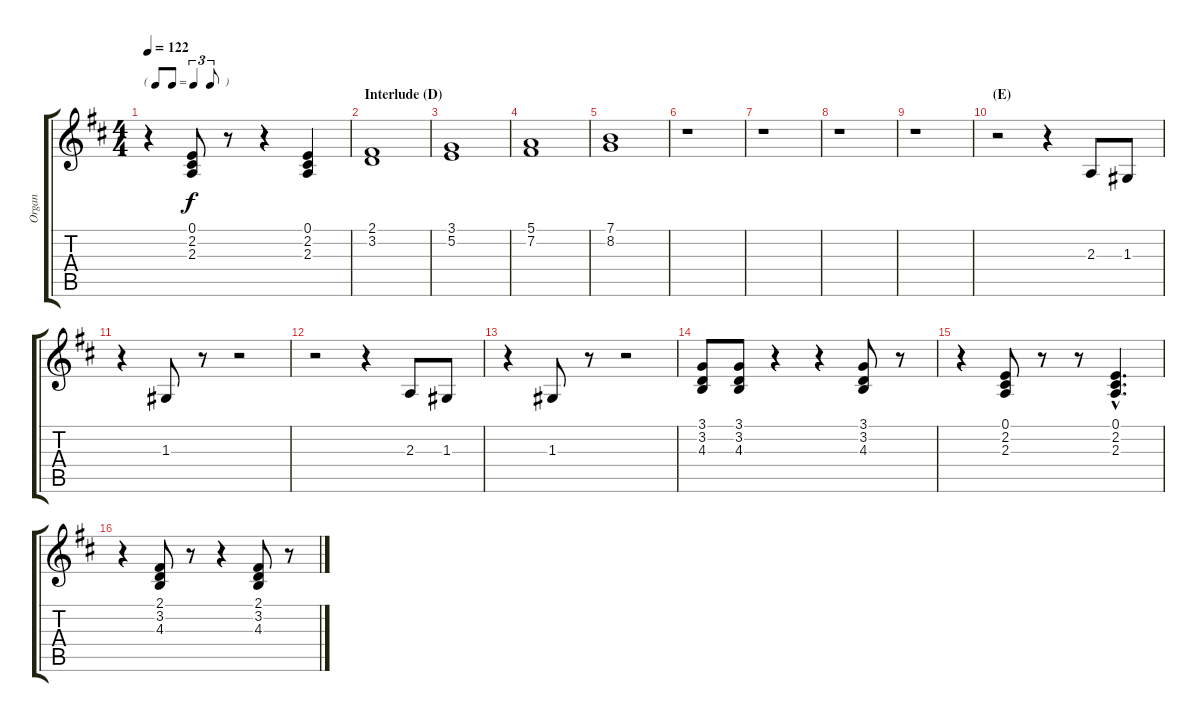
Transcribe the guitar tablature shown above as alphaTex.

\track ("Organ" "Organ") {instrument drawbarorgan}
\staff {score tabs}
\tuning (E4 B3 G3 D3 A2 E2) {hide}
\ts (4 4)
\tf triplet8th
\tempo 122
\clef g2
\ks d
r.4{dy f} (0.1 2.2 2.3).8 r.8 r.4 (0.1 2.2 2.3).4 |
\section ("" "Interlude (D)")
(2.1 3.2).1 |
(3.1 5.2).1 |
(5.1 7.2).1 |
(7.1 8.2).1 |
r.1 |
r.1 |
r.1 |
r.1 |
\section ("" "(E)")
r.2 r.4 2.3.8 1.3.8 |
r.4 1.3.8 r.8 r.2 |
r.2 r.4 2.3.8 1.3.8 |
r.4 1.3.8 r.8 r.2 |
(3.1 3.2 4.3).8 (3.1 3.2 4.3).8 r.4 r.4 (3.1 3.2 4.3).8 r.8 |
r.4 (0.1 2.2 2.3).8 r.8 r.8 (0.1{hac} 2.2{hac} 2.3{hac}).4{d} |
r.4 (2.1 3.2 4.3).8 r.8 r.4 (2.1 3.2 4.3).8 r.8
